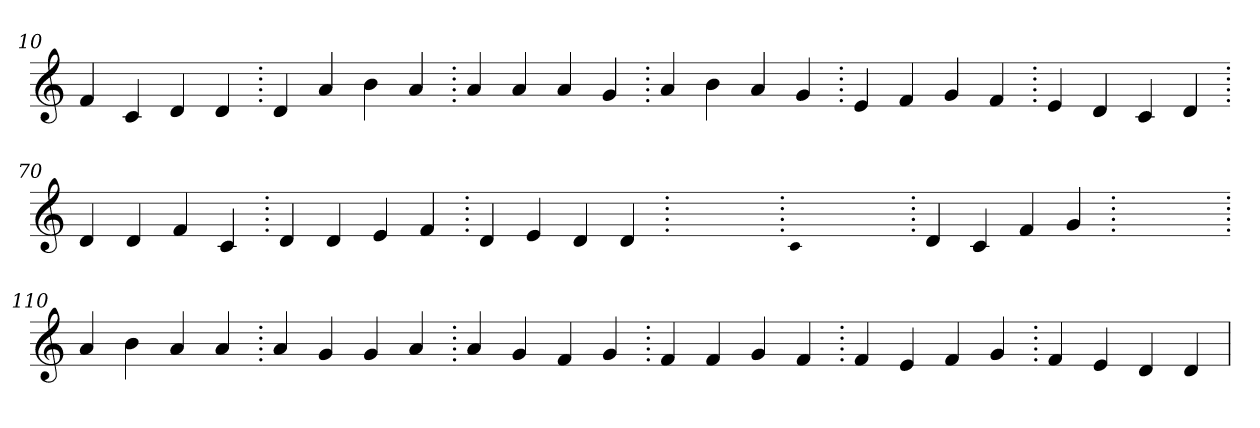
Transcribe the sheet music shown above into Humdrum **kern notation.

**kern
*part1
*staff1
*clefG2
=10.
4f
4c
4d
4d
=20.
4d
4a
4b
4a
=30.
4a
4a
4a
4g
=40.
4a
4b
4a
4g
=50.
4e
4f
4g
4f
=60.
4e
4d
4c
4d
=70.
4d
4d
4f
4c
=80.
4d
4d
4e
4f
=90.
4d
4e
4d
4d
=100.
1ryy
=100.
qqc
1ryy
=100.
4d
4c
4f
4g
=110.
1ryy
=110.
4a
4b
4a
4a
=120.
4a
4g
4g
4a
=130.
4a
4g
4f
4g
=140.
4f
4f
4g
4f
=150.
4f
4e
4f
4g
=160.
4f
4e
4d
4d
=
*-
